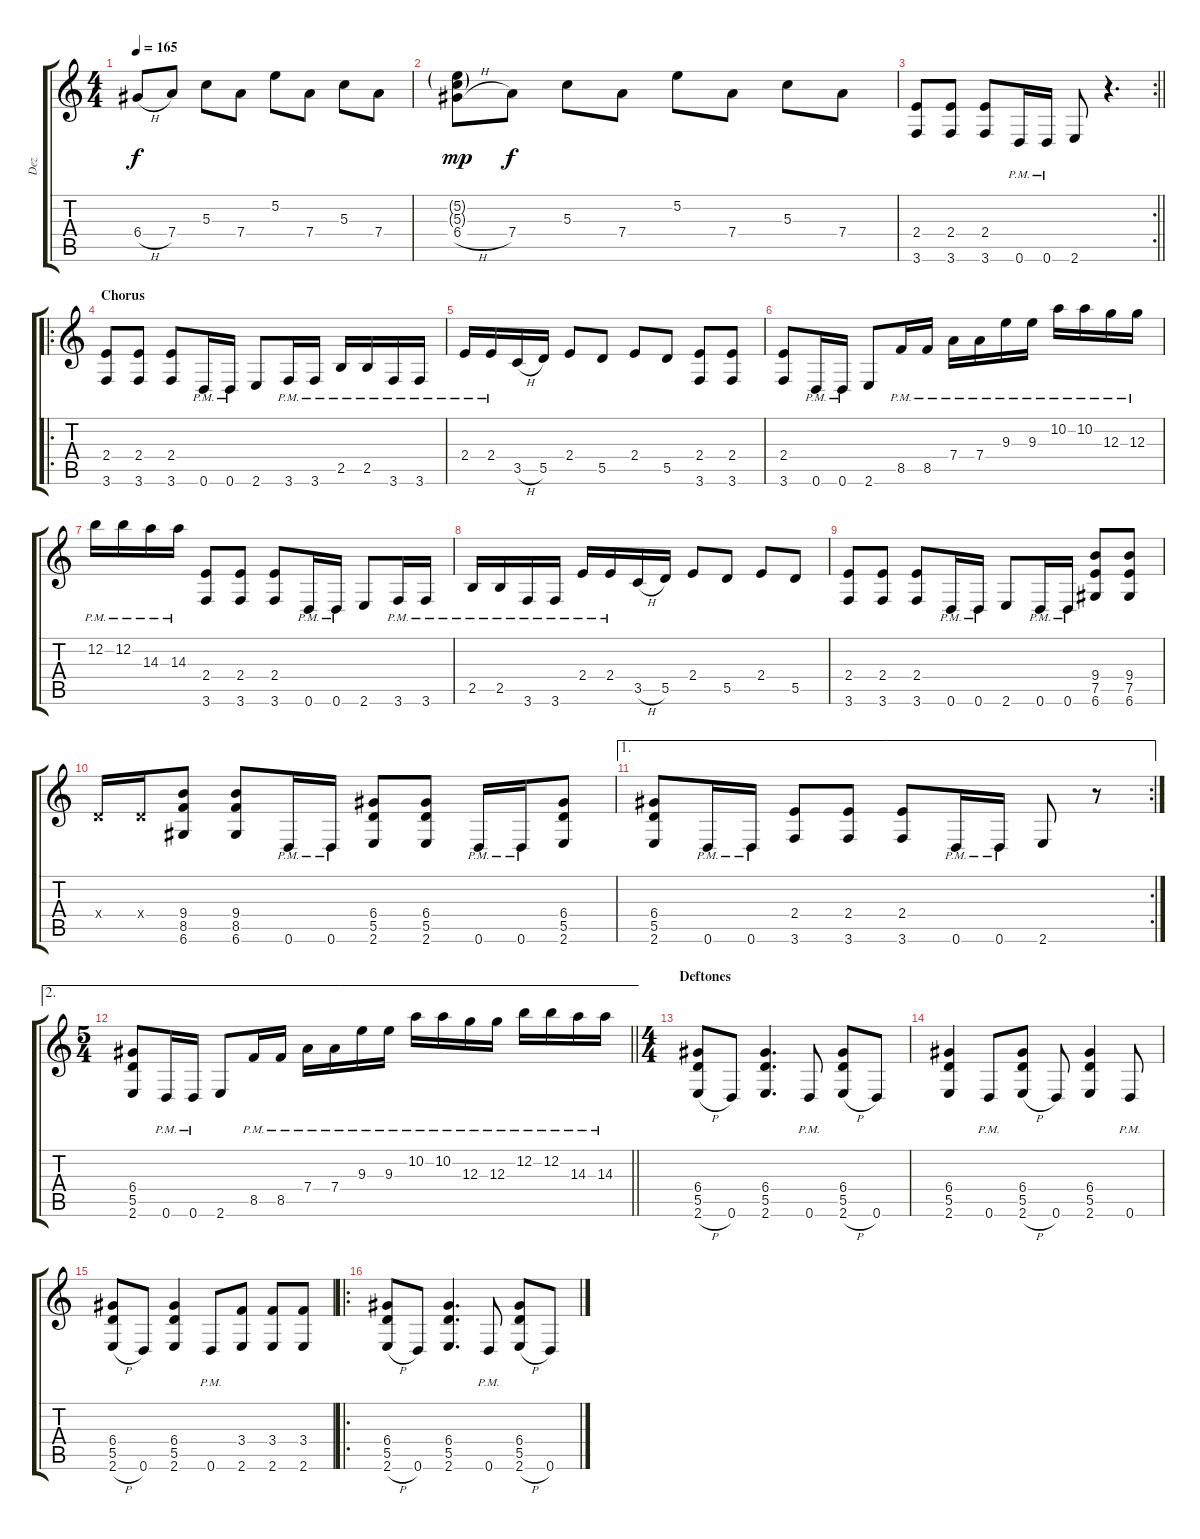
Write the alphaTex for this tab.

\track ("Dez" "Dez") {instrument electricguitarjazz}
\staff {score tabs}
\tuning (E4 B3 G3 D3 A2 D2) {hide}
\ts (4 4)
\tempo 165
\clef g2
\ks c
6.4{h}.8{dy f} 7.4.8 5.3.8 7.4.8 5.2.8 7.4.8 5.3.8 7.4.8 |
(5.2{g} 5.3{g} 6.4{h}).8{dy mp} 7.4.8{dy f} 5.3.8 7.4.8 5.2.8 7.4.8 5.3.8 7.4.8 |
\rc 2
\barLineRight lightlight
(2.4 3.6).8 (2.4 3.6).8 (2.4 3.6).8 0.6{pm}.16 0.6{pm}.16 2.6.8 r.4{d} |
\ro
\section ("" "Chorus")
(2.4 3.6).8 (2.4 3.6).8 (2.4 3.6).8 0.6{pm}.16 0.6{pm}.16 2.6.8 3.6{pm}.16 3.6{pm}.16 2.5{pm}.16 2.5{pm}.16 3.6{pm}.16 3.6{pm}.16 |
2.4{pm}.16 2.4{pm}.16 3.5{h}.16 5.5.16 2.4.8 5.5.8 2.4.8 5.5.8 (2.4 3.6).8 (2.4 3.6).8 |
(2.4 3.6).8 0.6{pm}.16 0.6{pm}.16 2.6.8 8.5{pm}.16 8.5{pm}.16 7.4{pm}.16 7.4{pm}.16 9.3{pm}.16 9.3{pm}.16 10.2{pm}.16 10.2{pm}.16 12.3{pm}.16 12.3{pm}.16 |
12.2{pm}.16 12.2{pm}.16 14.3{pm}.16 14.3{pm}.16 (2.4 3.6).8 (2.4 3.6).8 (2.4 3.6).8 0.6{pm}.16 0.6{pm}.16 2.6.8 3.6{pm}.16 3.6{pm}.16 |
2.5{pm}.16 2.5{pm}.16 3.6{pm}.16 3.6{pm}.16 2.4{pm}.16 2.4{pm}.16 3.5{h}.16 5.5.16 2.4.8 5.5.8 2.4.8 5.5.8 |
(2.4 3.6).8 (2.4 3.6).8 (2.4 3.6).8 0.6{pm}.16 0.6{pm}.16 2.6.8 0.6{pm}.16 0.6{pm}.16 (9.4 7.5 6.6).8 (9.4 7.5 6.6).8 |
0.4{x}.16 0.4{x}.16 (9.4 8.5 6.6).8 (9.4 8.5 6.6).8 0.6{pm}.16 0.6{pm}.16 (6.4 5.5 2.6).8 (6.4 5.5 2.6).8 0.6{pm}.16 0.6{pm}.16 (6.4 5.5 2.6).8 |
\ae 1
\rc 2
(6.4 5.5 2.6).8 0.6{pm}.16 0.6{pm}.16 (2.4 3.6).8 (2.4 3.6).8 (2.4 3.6).8 0.6{pm}.16 0.6{pm}.16 2.6.8 r.8 |
\ae 2
\ts (5 4)
\barLineRight lightlight
(6.4 5.5 2.6).8 0.6{pm}.16 0.6{pm}.16 2.6.8 8.5{pm}.16 8.5{pm}.16 7.4{pm}.16 7.4{pm}.16 9.3{pm}.16 9.3{pm}.16 10.2{pm}.16 10.2{pm}.16 12.3{pm}.16 12.3{pm}.16 12.2{pm}.16 12.2{pm}.16 14.3{pm}.16 14.3{pm}.16 |
\ts (4 4)
\section ("" "Deftones")
(6.4 5.5 2.6{h}).8 0.6.8 (6.4 5.5 2.6).4{d} 0.6{pm}.8 (6.4 5.5 2.6{h}).8 0.6.8 |
(6.4 5.5 2.6).4 0.6{pm}.8 (6.4 5.5 2.6{h}).8 0.6.8 (6.4 5.5 2.6).4 0.6{pm}.8 |
(6.4 5.5 2.6{h}).8 0.6.8 (6.4 5.5 2.6).4 0.6{pm}.8 (3.4 2.6).8 (3.4 2.6).8 (3.4 2.6).8 |
\ro
(6.4 5.5 2.6{h}).8 0.6.8 (6.4 5.5 2.6).4{d} 0.6{pm}.8 (6.4 5.5 2.6{h}).8 0.6.8
